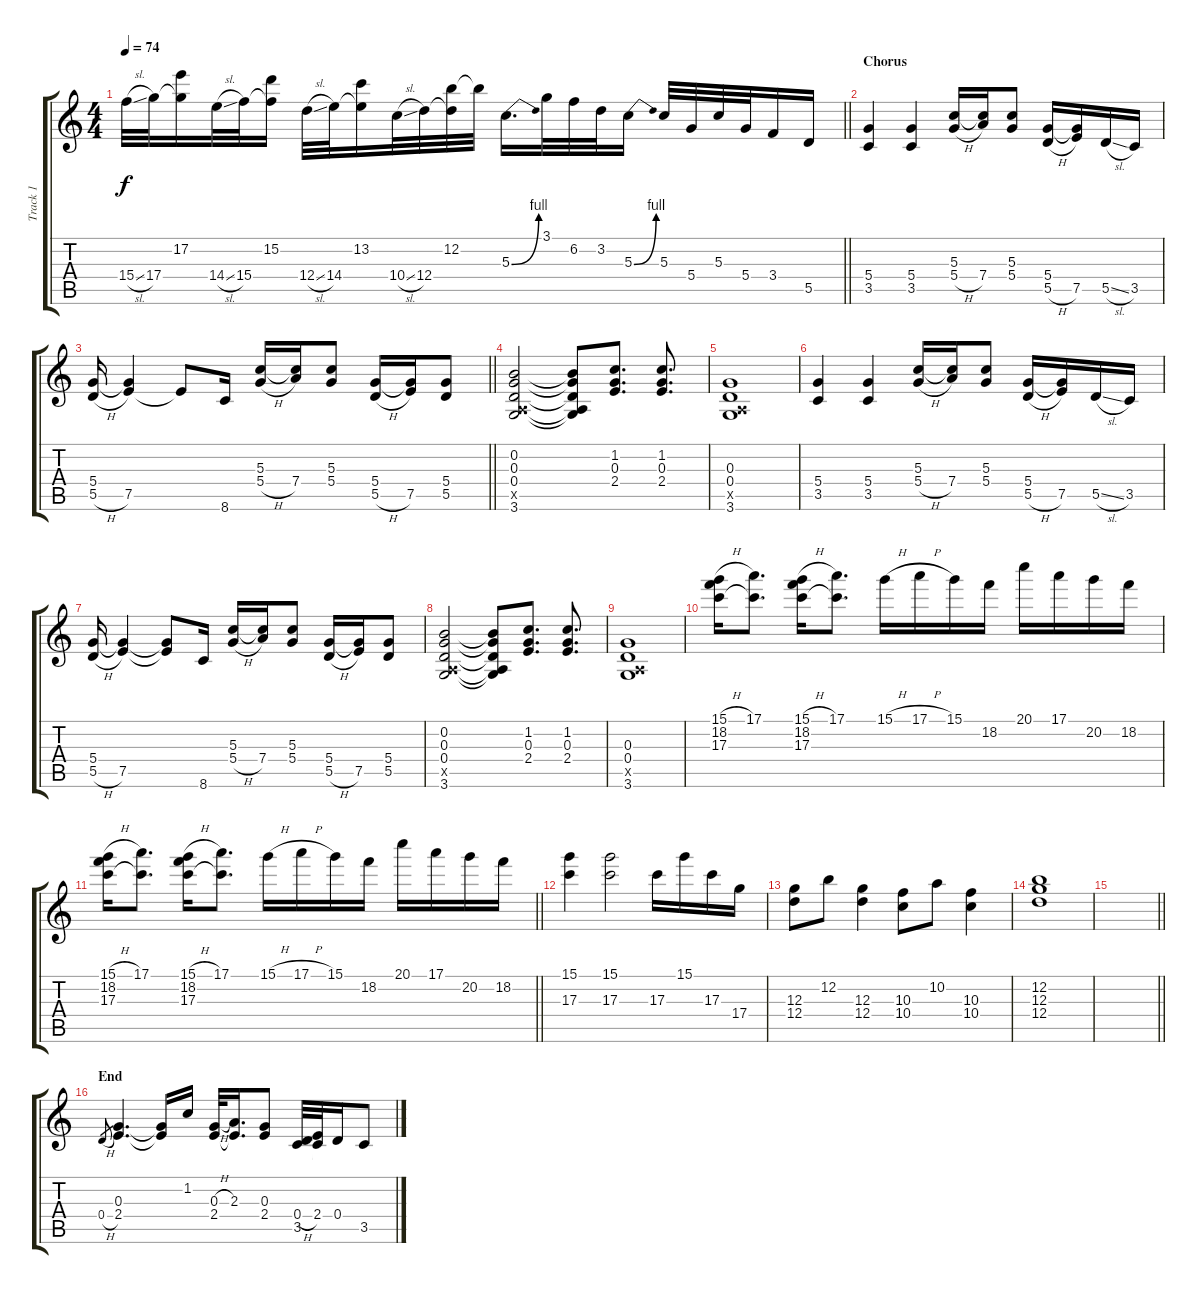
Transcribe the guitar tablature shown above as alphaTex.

\track ("Track 1" "Track 1") {instrument overdrivenguitar}
\staff {score tabs}
\tuning (E4 B3 G3 D3 A2 E2) {hide}
\ts (4 4)
\tempo 74
\clef g2
\barLineRight lightlight
\ks c
15.4{sl}.32{dy f} 17.4.32 (17.2 17.4{t}).16 14.4{sl}.32 15.4.32 (15.2 15.4{t}).16 12.4{sl}.32 14.4.32 (13.2 14.4{t}).16 10.4{sl}.32 12.4.32 (12.2 12.4{t}).32 12.2{t}.32 5.3{be (bend 0 0 60 4)}.16{d} 3.1.32 6.2.32 3.2.32 5.3{be (bend 0 0 60 4)}.16 5.3.32 5.4.32 5.3.32 5.4.32 3.4.16 5.5.16 |
\section ("" "Chorus")
(5.4 3.5).4 (5.4 3.5).4 (5.3 5.4{h}).16 (5.3{t} 7.4).16 (5.3 5.4).8 (5.4 5.5{h}).16 (5.4{t} 7.5).16 5.5{sl}.16 3.5.16 |
\barLineRight lightlight
(5.4 5.5{h}).16 (5.4{t} 7.5).4 7.5{t}.8 8.6.16 (5.3 5.4{h}).16 (5.3{t} 7.4).16 (5.3 5.4).8 (5.4 5.5{h}).16 (5.4{t} 7.5).16 (5.4 5.5).8 |
(0.2 0.3 0.4 0.5{x} 3.6).2 (0.2{t} 0.3{t} 0.4{t} 0.5{t} 3.6{t}).8 (1.2 0.3 2.4).8{d} (1.2 0.3 2.4).8{d} |
(0.3 0.4 0.5{x} 3.6).1 |
(5.4 3.5).4 (5.4 3.5).4 (5.3 5.4{h}).16 (5.3{t} 7.4).16 (5.3 5.4).8 (5.4 5.5{h}).16 (5.4{t} 7.5).16 5.5{sl}.16 3.5.16 |
(5.4 5.5{h}).16 (5.4{t} 7.5).4 (5.4{t} 7.5{t}).8 8.6.16 (5.3 5.4{h}).16 (5.3{t} 7.4).16 (5.3 5.4).8 (5.4 5.5{h}).16 (5.4{t} 7.5).16 (5.4 5.5).8 |
(0.2 0.3 0.4 0.5{x} 3.6).2 (0.2{t} 0.3{t} 0.4{t} 0.5{t} 3.6{t}).8 (1.2 0.3 2.4).8{d} (1.2 0.3 2.4).8{d} |
(0.3 0.4 0.5{x} 3.6).1 |
(15.1{h} 18.2 17.3).16 (17.1 17.3{t}).8{d} (15.1{h} 18.2 17.3).16 (17.1 17.3{t}).8{d} 15.1{h}.16 17.1{h}.16 15.1.16 18.2.16 20.1.16 17.1.16 20.2.16 18.2.16 |
\barLineRight lightlight
(15.1{h} 18.2 17.3).16 (17.1 17.3{t}).8{d} (15.1{h} 18.2 17.3).16 (17.1 17.3{t}).8{d} 15.1{h}.16 17.1{h}.16 15.1.16 18.2.16 20.1.16 17.1.16 20.2.16 18.2.16 |
(15.1 17.3).4 (15.1 17.3).2 17.3.16 15.1.16 17.3.16 17.4.16 |
(12.3 12.4).8 12.2.8 (12.3 12.4).4 (10.3 10.4).8 10.2.8 (10.3 10.4).4 |
(12.2 12.3 12.4).1{volume 1} |
\barLineRight lightlight
|
\section ("" "End")
0.4{h}.8{gr} (0.3 2.4).4{d volume 10 instrument electricguitarclean} (0.3{t} 2.4{t}).16 1.2.16 (0.3{h} 2.4).32 (2.3 2.4{t}).16{d} (0.3 2.4).8 (0.4{h} 3.5).32 (2.4 3.5{t}).32 0.4.16 3.5.8
